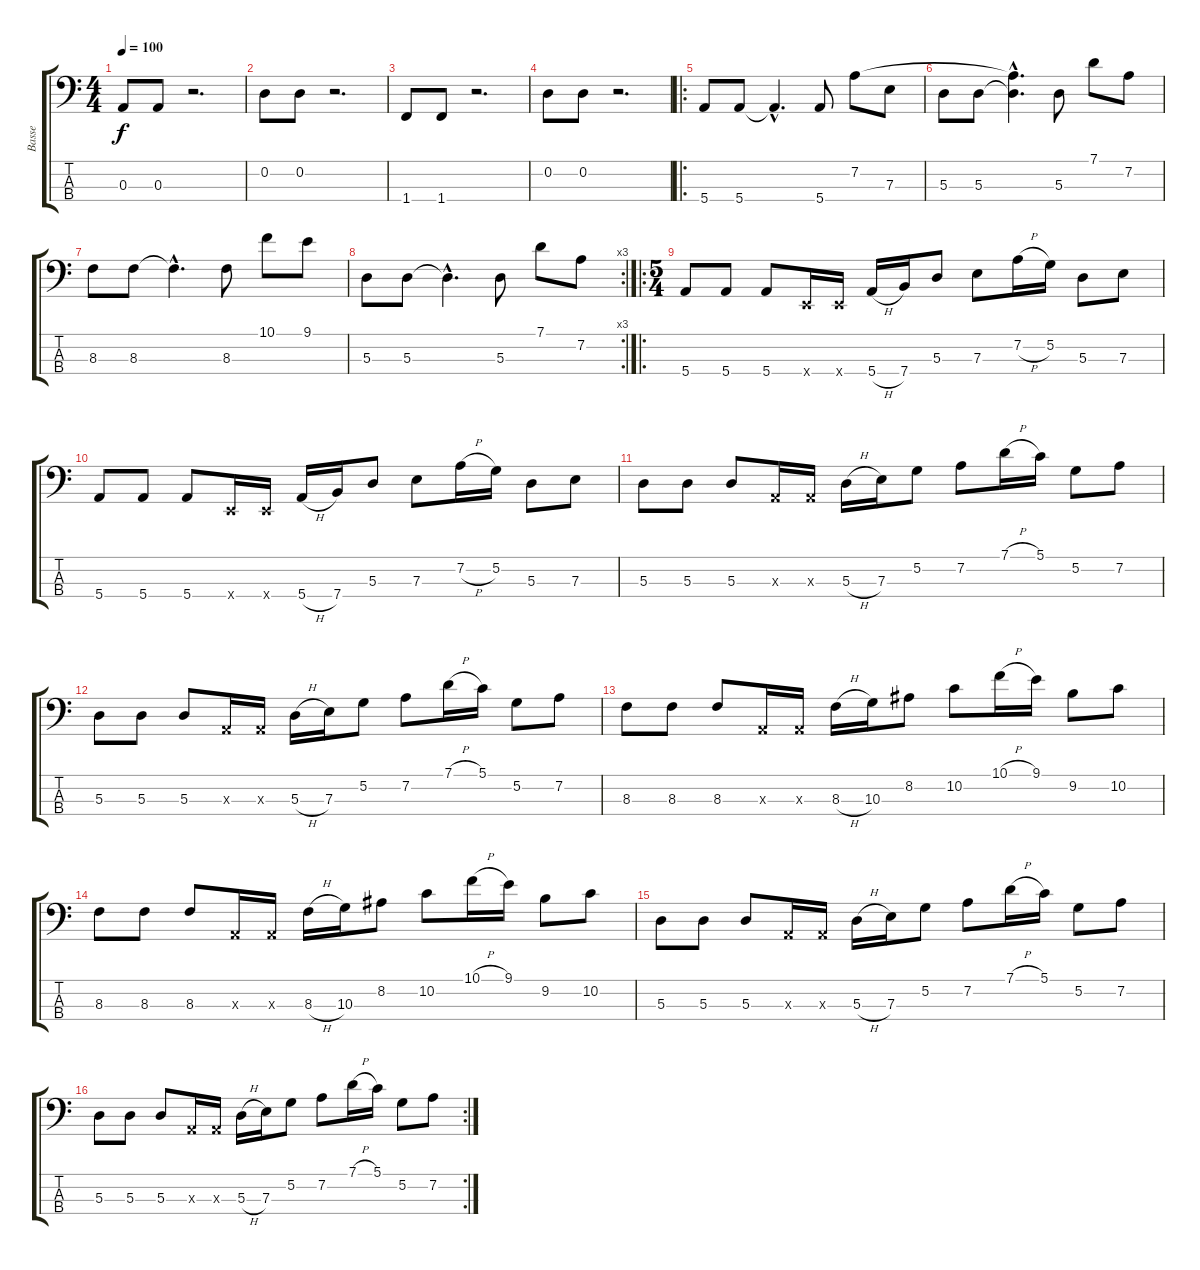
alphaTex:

\track ("Basse" "Basse") {instrument electricbassfinger}
\staff {score tabs}
\tuning (G2 D2 A1 E1) {hide}
\ts (4 4)
\tempo 100
\clef f4
\ks c
0.3.8{dy f} 0.3.8 r.2{d} |
0.2.8 0.2.8 r.2{d} |
1.4.8 1.4.8 r.2{d} |
0.2.8 0.2.8 r.2{d} |
\ro
5.4.8 5.4.8 5.4{hac t}.4{d} 5.4.8 7.2.8 7.3.8 |
5.3.8 5.3.8 (7.2{hac t} 5.3{hac t}).4{d} 5.3.8 7.1.8 7.2.8 |
8.3.8 8.3.8 8.3{hac t}.4{d} 8.3.8 10.1.8 9.1.8 |
\rc 3
5.3.8 5.3.8 5.3{hac t}.4{d} 5.3.8 7.1.8 7.2.8 |
\ro
\ts (5 4)
5.4.8 5.4.8 5.4.8 0.4{x}.16 0.4{x}.16 5.4{h}.16 7.4.16 5.3.8 7.3.8 7.2{h}.16 5.2.16 5.3.8 7.3.8 |
5.4.8 5.4.8 5.4.8 0.4{x}.16 0.4{x}.16 5.4{h}.16 7.4.16 5.3.8 7.3.8 7.2{h}.16 5.2.16 5.3.8 7.3.8 |
5.3.8 5.3.8 5.3.8 0.3{x}.16 0.3{x}.16 5.3{h}.16 7.3.16 5.2.8 7.2.8 7.1{h}.16 5.1.16 5.2.8 7.2.8 |
5.3.8 5.3.8 5.3.8 0.3{x}.16 0.3{x}.16 5.3{h}.16 7.3.16 5.2.8 7.2.8 7.1{h}.16 5.1.16 5.2.8 7.2.8 |
8.3.8 8.3.8 8.3.8 0.3{x}.16 0.3{x}.16 8.3{h}.16 10.3.16 8.2.8 10.2.8 10.1{h}.16 9.1.16 9.2.8 10.2.8 |
8.3.8 8.3.8 8.3.8 0.3{x}.16 0.3{x}.16 8.3{h}.16 10.3.16 8.2.8 10.2.8 10.1{h}.16 9.1.16 9.2.8 10.2.8 |
5.3.8 5.3.8 5.3.8 0.3{x}.16 0.3{x}.16 5.3{h}.16 7.3.16 5.2.8 7.2.8 7.1{h}.16 5.1.16 5.2.8 7.2.8 |
\rc 2
5.3.8 5.3.8 5.3.8 0.3{x}.16 0.3{x}.16 5.3{h}.16 7.3.16 5.2.8 7.2.8 7.1{h}.16 5.1.16 5.2.8 7.2.8
